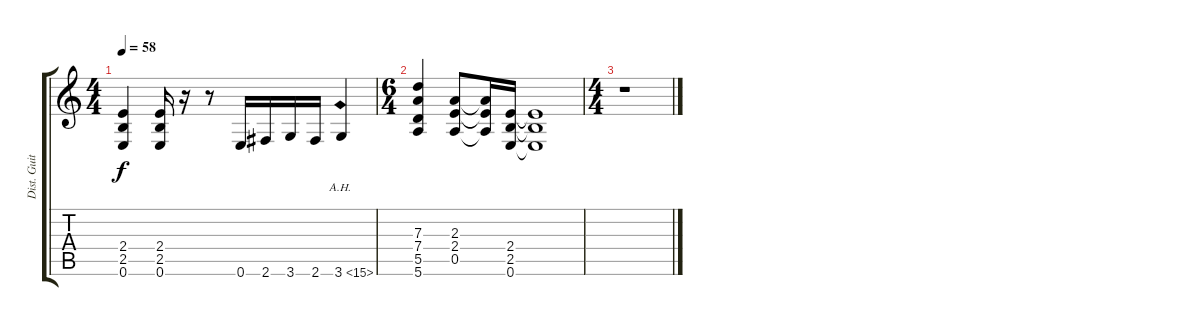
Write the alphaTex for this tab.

\track ("Dist. Guitar 2" "Dist. Guit") {instrument distortionguitar}
\staff {score tabs}
\tuning (E4 B3 G3 D3 A2 E2) {hide}
\ts (4 4)
\tempo 58
\clef g2
\ks c
(2.4 2.5 0.6).4{dy f} (2.4 2.5 0.6).16 r.16 r.8 0.6.16 2.6.16 3.6.16 2.6.16 3.6{ah 12}.4 |
\ts (6 4)
(7.3 7.4 5.5 5.6).4 (2.3 2.4 0.5).8 (2.3{t} 2.4{t} 0.5{t}).16 (2.4 2.5 0.6).16 (2.4{t} 2.5{t} 0.6{t}).1 |
\ts (4 4)
r.1
